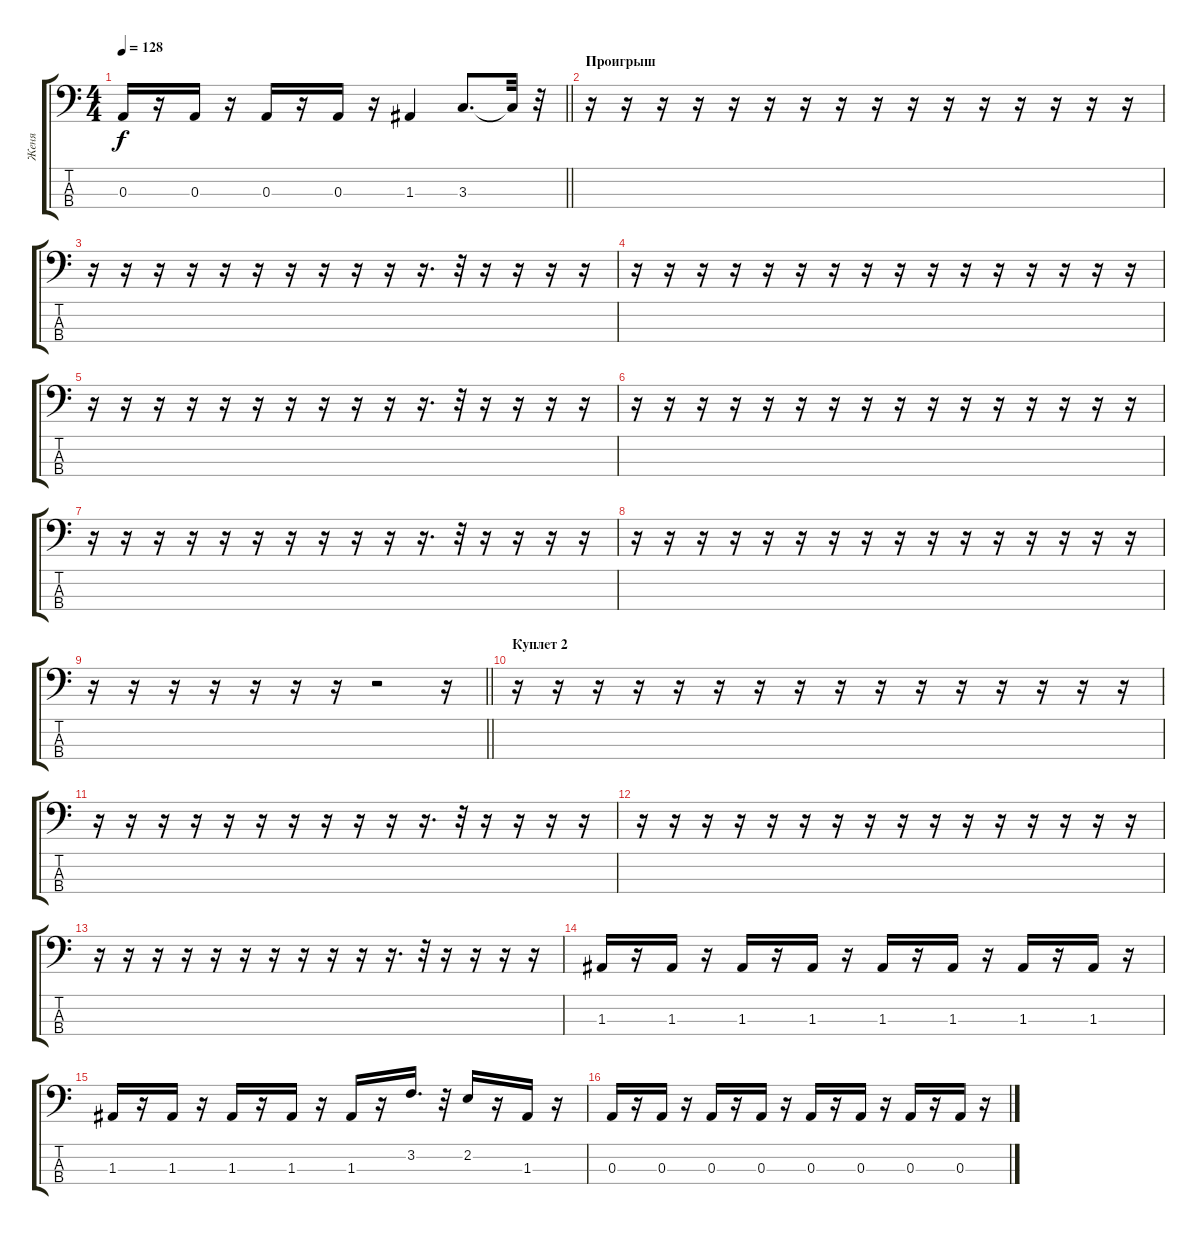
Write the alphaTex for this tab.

\track ("Женя" "Женя") {instrument electricbassfinger}
\staff {score tabs}
\tuning (G2 D2 A1 E1) {hide}
\ts (4 4)
\tempo 128
\clef f4
\barLineRight lightlight
\ks c
0.3.16{dy f} r.16 0.3.16 r.16 0.3.16 r.16 0.3.16 r.16 1.3.4 3.3.8{d} 3.3{t}.32 r.32 |
\section ("" "Проигрыш")
r.16 r.16 r.16 r.16 r.16 r.16 r.16 r.16 r.16 r.16 r.16 r.16 r.16 r.16 r.16 r.16 |
r.16 r.16 r.16 r.16 r.16 r.16 r.16 r.16 r.16 r.16 r.16{d} r.32 r.16 r.16 r.16 r.16 |
r.16 r.16 r.16 r.16 r.16 r.16 r.16 r.16 r.16 r.16 r.16 r.16 r.16 r.16 r.16 r.16 |
r.16 r.16 r.16 r.16 r.16 r.16 r.16 r.16 r.16 r.16 r.16{d} r.32 r.16 r.16 r.16 r.16 |
r.16 r.16 r.16 r.16 r.16 r.16 r.16 r.16 r.16 r.16 r.16 r.16 r.16 r.16 r.16 r.16 |
r.16 r.16 r.16 r.16 r.16 r.16 r.16 r.16 r.16 r.16 r.16{d} r.32 r.16 r.16 r.16 r.16 |
r.16 r.16 r.16 r.16 r.16 r.16 r.16 r.16 r.16 r.16 r.16 r.16 r.16 r.16 r.16 r.16 |
\barLineRight lightlight
r.16 r.16 r.16 r.16 r.16 r.16 r.16 r.2 r.16 |
\section ("" "Куплет 2")
r.16 r.16 r.16 r.16 r.16 r.16 r.16 r.16 r.16 r.16 r.16 r.16 r.16 r.16 r.16 r.16 |
r.16 r.16 r.16 r.16 r.16 r.16 r.16 r.16 r.16 r.16 r.16{d} r.32 r.16 r.16 r.16 r.16 |
r.16 r.16 r.16 r.16 r.16 r.16 r.16 r.16 r.16 r.16 r.16 r.16 r.16 r.16 r.16 r.16 |
r.16 r.16 r.16 r.16 r.16 r.16 r.16 r.16 r.16 r.16 r.16{d} r.32 r.16 r.16 r.16 r.16 |
1.3.16 r.16 1.3.16 r.16 1.3.16 r.16 1.3.16 r.16 1.3.16 r.16 1.3.16 r.16 1.3.16 r.16 1.3.16 r.16 |
1.3.16 r.16 1.3.16 r.16 1.3.16 r.16 1.3.16 r.16 1.3.16 r.16 3.2.16{d} r.32 2.2.16 r.16 1.3.16 r.16 |
0.3.16 r.16 0.3.16 r.16 0.3.16 r.16 0.3.16 r.16 0.3.16 r.16 0.3.16 r.16 0.3.16 r.16 0.3.16 r.16
